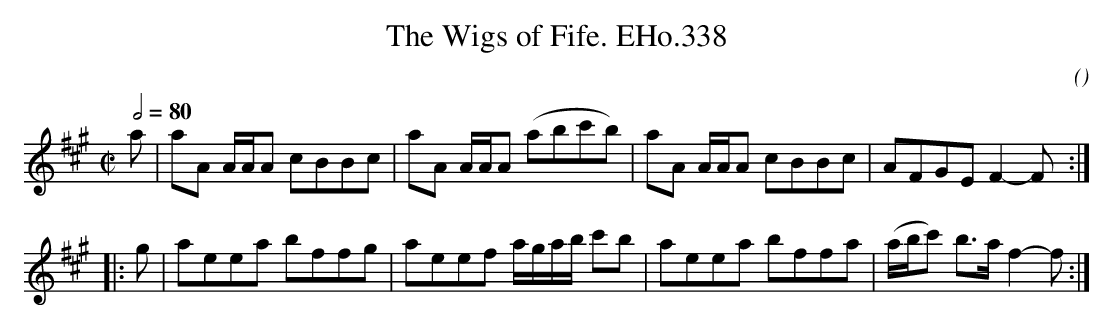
X:1
T:Wigs of Fife. EHo.338, The
M:C|
L:1/8
Q:1/2=80
C:
O:
K:A
a | aA A/A/A cBBc | aA A/A/A (abc'b) | aA A/A/A cBBc | AFGE F2-F :|
|: g | aeea bffg | aeef a/g/a/b/ c'b | aeea bffa | (a/b/c') b>a f2-f :|
